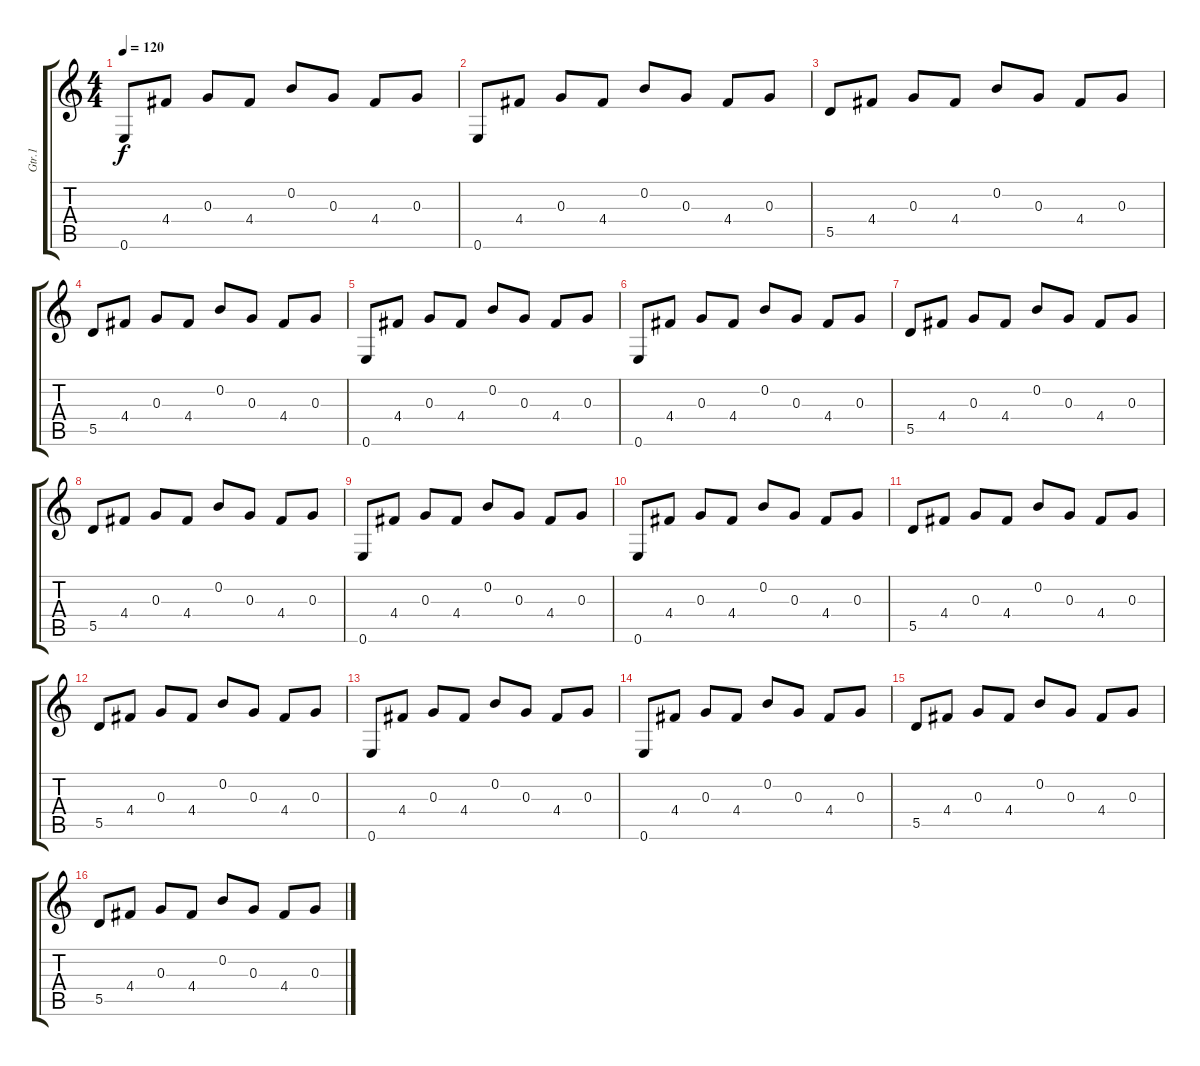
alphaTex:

\track ("Gtr.1" "Gtr.1") {instrument distortionguitar}
\staff {score tabs}
\tuning (E4 B3 G3 D3 A2 E2) {hide}
\ts (4 4)
\tempo 120
\clef g2
\ks c
0.6.8{dy f instrument electricguitarclean} 4.4.8 0.3.8 4.4.8 0.2.8 0.3.8 4.4.8 0.3.8 |
0.6.8 4.4.8 0.3.8 4.4.8 0.2.8 0.3.8 4.4.8 0.3.8 |
5.5.8 4.4.8 0.3.8 4.4.8 0.2.8 0.3.8 4.4.8 0.3.8 |
5.5.8 4.4.8 0.3.8 4.4.8 0.2.8 0.3.8 4.4.8 0.3.8 |
0.6.8 4.4.8 0.3.8 4.4.8 0.2.8 0.3.8 4.4.8 0.3.8 |
0.6.8 4.4.8 0.3.8 4.4.8 0.2.8 0.3.8 4.4.8 0.3.8 |
5.5.8 4.4.8 0.3.8 4.4.8 0.2.8 0.3.8 4.4.8 0.3.8 |
5.5.8 4.4.8 0.3.8 4.4.8 0.2.8 0.3.8 4.4.8 0.3.8 |
0.6.8 4.4.8 0.3.8 4.4.8 0.2.8 0.3.8 4.4.8 0.3.8 |
0.6.8 4.4.8 0.3.8 4.4.8 0.2.8 0.3.8 4.4.8 0.3.8 |
5.5.8 4.4.8 0.3.8 4.4.8 0.2.8 0.3.8 4.4.8 0.3.8 |
5.5.8 4.4.8 0.3.8 4.4.8 0.2.8 0.3.8 4.4.8 0.3.8 |
0.6.8 4.4.8 0.3.8 4.4.8 0.2.8 0.3.8 4.4.8 0.3.8 |
0.6.8 4.4.8 0.3.8 4.4.8 0.2.8 0.3.8 4.4.8 0.3.8 |
5.5.8 4.4.8 0.3.8 4.4.8 0.2.8 0.3.8 4.4.8 0.3.8 |
5.5.8 4.4.8 0.3.8 4.4.8 0.2.8 0.3.8 4.4.8 0.3.8
